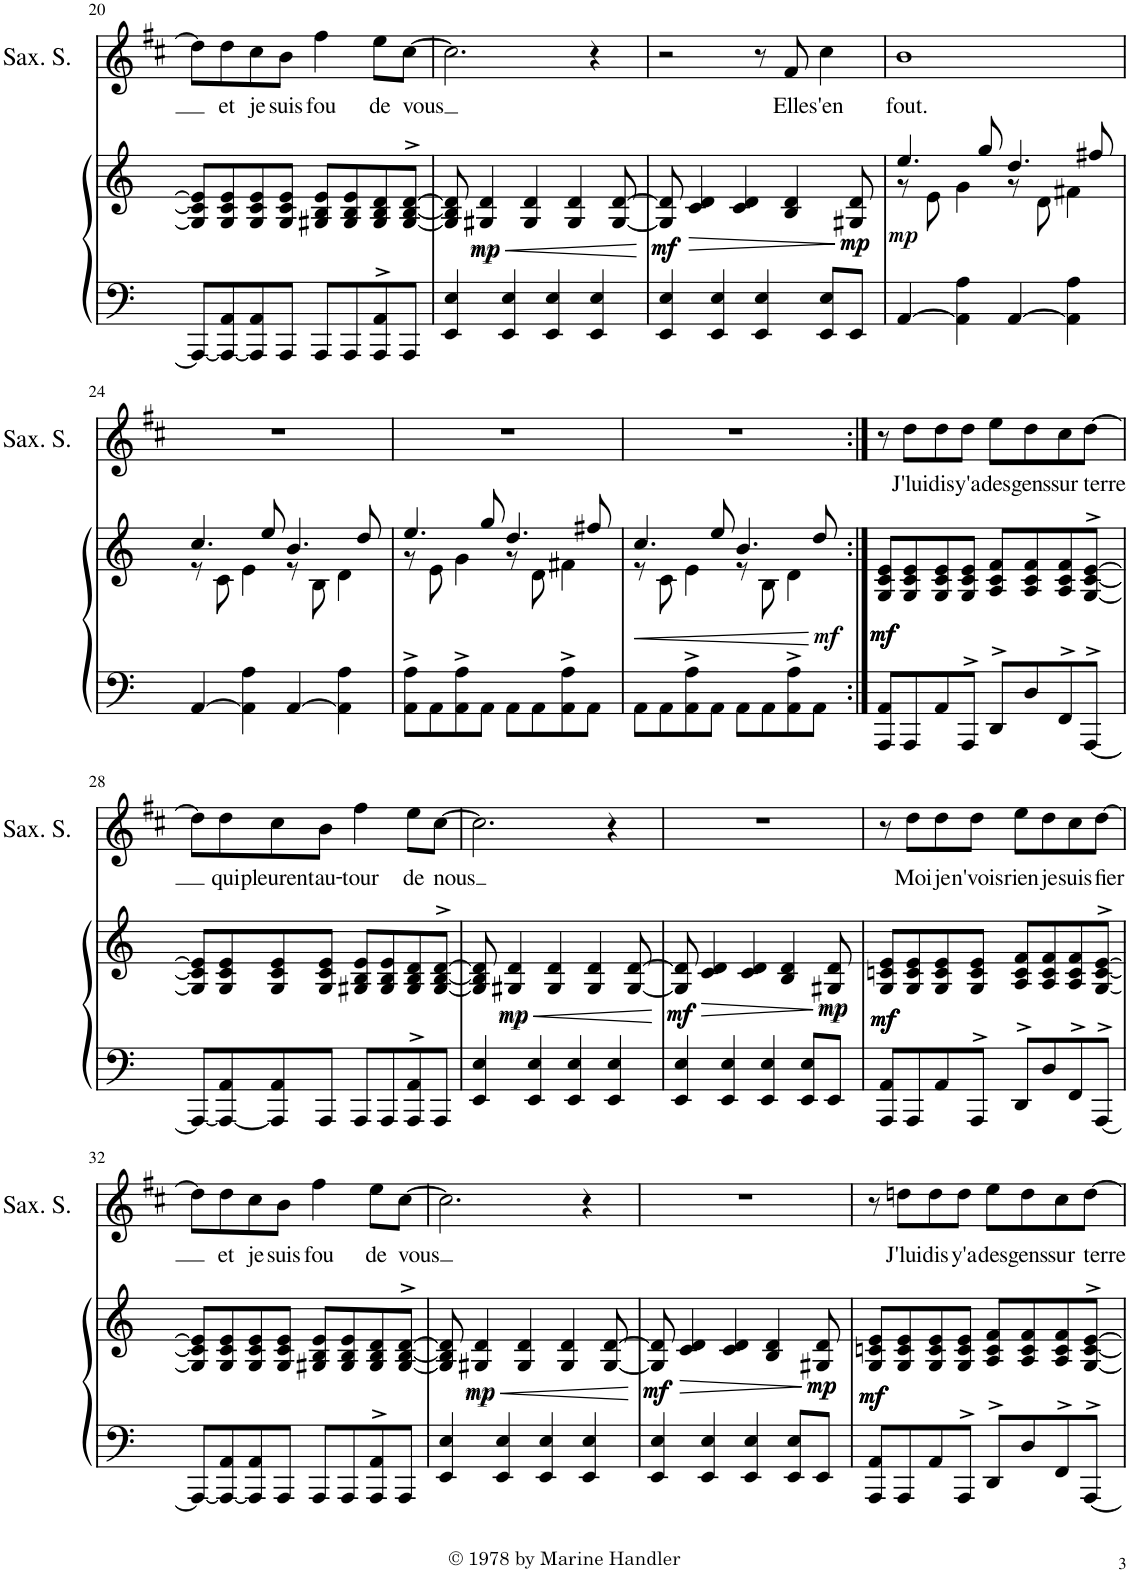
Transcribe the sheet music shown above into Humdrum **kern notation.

**kern	**kern	**dynam	**kern	**text
*part2	*part2	*part2	*part1	*part1
*staff3	*staff2	*staff2/3	*staff1	*staff1
*I"Piano	*	*	*I"Saxophone soprano	*
*I'Pno	*	*	*I'Sax. S.	*
!!LO:PB:g=z
*clefF4	*clefG2	*	*clefG2	*
*	*	*	*Trd1c2	*
*k[]	*k[]	*	*k[f#c#]	*
*M4/4	*M4/4	*	*M4/4	*
=20	=20	=20	=20	=20
8AAA/L_	8G/] 8c/] 8e/]L	.	8dd\L]	.
!	!	!	!	!LO:LY:b
8AAA/_ 8AA/	8G/ 8c/ 8e/	.	8dd\	et
!	!	!	!	!LO:LY:b
8AAA/] 8AA/	8G/ 8c/ 8e/	.	8cc#\	je
!	!	!	!	!LO:LY:b
8AAA/J	8G/ 8c/ 8e/J	.	8b\J	suis
!	!	!	!	!LO:LY:b
8AAA/L	8G#X/ 8B/ 8e/L	.	4ff#\	fou
8AAA/	8G#/ 8B/ 8e/	.	.	.
!	!	!	!	!LO:LY:b
8AAA/^> 8AA/^>	8G#/ 8B/ 8d/	.	8ee\L	de
!	!	!	!	!LO:LY:b
8AAA/J	[8G#/^> [8B/^> [8d/^>J	.	[8cc#\J	vous
=21	=21	=21	=21	=21
4EE/ 4E/	8G#/] 8B/] 8d/]	.	2.cc#\]	.
!	!	!LO:HP:b	!	!
!	!	!LO:DY:n=1:b	!	!
!	!	!LO:DY:n=2:b	!	!
.	4G#X/ 4d/	< mp mp	.	.
4EE/ 4E/	.	.	.	.
.	4G#/ 4d/	.	.	.
4EE/ 4E/	.	.	.	.
.	4G#/ 4d/	.	.	.
4EE/ 4E/	.	.	4r	.
.	[8G#/ [8d/	.	.	.
.	.	[	.	.
=22	=22	=22	=22	=22
!	!	!LO:DY:b	!	!
!	!	!LO:DY:n=1:b	!	!
4EE/ 4E/	8G#/] 8d/]	mf mf	2r	.
!	!	!LO:HP:b	!	!
.	4c/ 4d/	>	.	.
4EE/ 4E/	.	.	.	.
.	4c/ 4d/	.	.	.
4EE/ 4E/	.	.	8r	.
!	!	!	!	!LO:LY:b
.	4B/ 4d/	.	8f#/	Elle
!	!	!	!	!LO:LY:b
8EE/ 8E/L	.	.	4cc#\	s'en
!	!	!LO:DY:n=2:b	!	!
!	!	!LO:DY:n=3:b	!	!
8EE/J	8G#X/ 8d/	] mp mp	.	.
=23	=23	=23	=23	=23
*	*^	*	*	*
!	!	!	!LO:DY:b	!	!LO:LY:b
[4AA/	4.ee/	8r	mp	1b	fout.
.	.	8e\	.	.	.
4AA\] 4A\	.	4g\	.	.	.
.	8gg/	.	.	.	.
[4AA/	4.dd/	8r	.	.	.
.	.	8d\	.	.	.
4AA\] 4A\	.	4f#X\	.	.	.
.	8ff#X/	.	.	.	.
!!LO:LB:g=z
=24	=24	=24	=24	=24	=24
[4AA/	4.cc/	8r	.	1r	.
.	.	8c\	.	.	.
4AA\] 4A\	.	4e\	.	.	.
.	8ee/	.	.	.	.
[4AA/	4.b/	8r	.	.	.
.	.	8B\	.	.	.
4AA\] 4A\	.	4d\	.	.	.
.	8dd/	.	.	.	.
=25	=25	=25	=25	=25	=25
8AA\^> 8A\^>L	4.ee/	8r	.	1r	.
8AA\	.	8e\	.	.	.
8AA\^> 8A\^>	.	4g\	.	.	.
8AA\J	8gg/	.	.	.	.
8AA\L	4.dd/	8r	.	.	.
8AA\	.	8d\	.	.	.
8AA\^> 8A\^>	.	4f#X\	.	.	.
8AA\J	8ff#X/	.	.	.	.
=26	=26	=26	=26	=26	=26
!	!	!	!LO:HP:b	!	!
8AA\L	4.cc/	8r	<	1r	.
8AA\	.	8c\	.	.	.
8AA\^> 8A\^>	.	4e\	.	.	.
8AA\J	8ee/	.	.	.	.
8AA\L	4.b/	8r	.	.	.
8AA\	.	8B\	.	.	.
8AA\^> 8A\^>	.	4d\	.	.	.
!	!	!	!LO:DY:n=1:b	!	!
8AA\J	8dd/	.	[ mf	.	.
*	*v	*v	*	*	*
=27:|!	=27:|!	=27:|!	=27:|!	=27:|!
!	!	!LO:DY:b	!	!
!	!	!LO:DY:n=1:b	!	!
!	!	!LO:DY:n=2:b	!	!
8AAA/ 8AA/L	8G/ 8c/ 8e/L	mf mf mf	8r	.
!	!	!	!	!LO:LY:b
8AAA/	8G/ 8c/ 8e/	.	8dd\L	J'lui
!	!	!	!	!LO:LY:b
8AA/	8G/ 8c/ 8e/	.	8dd\	dis
!	!	!	!	!LO:LY:b
8AAA^>/J	8G/ 8c/ 8e/J	.	8dd\J	y'a
!	!	!	!	!LO:LY:b
8DD^>/L	8A/ 8c/ 8f/L	.	8ee\L	des
!	!	!	!	!LO:LY:b
8D/	8A/ 8c/ 8f/	.	8dd\	gens
!	!	!	!	!LO:LY:b
8FF^>/	8A/ 8c/ 8f/	.	8cc#\	sur
!	!	!	!	!LO:LY:b
[8AAA^>/J	[8G/^> [8c/^> [8e/^>J	.	[8dd\J	terre
!!LO:LB:g=z
=28	=28	=28	=28	=28
8AAA/L_	8G/] 8c/] 8e/]L	.	8dd\L]	.
!	!	!	!	!LO:LY:b
8AAA/_ 8AA/	8G/ 8c/ 8e/	.	8dd\	qui
!	!	!	!	!LO:LY:b
8AAA/] 8AA/	8G/ 8c/ 8e/	.	8cc#\	pleurent
!	!	!	!	!LO:LY:b
8AAA/J	8G/ 8c/ 8e/J	.	8b\J	au-
!	!	!	!	!LO:LY:b
8AAA/L	8G#X/ 8B/ 8e/L	.	4ff#\	-tour
8AAA/	8G#/ 8B/ 8e/	.	.	.
!	!	!	!	!LO:LY:b
8AAA/^> 8AA/^>	8G#/ 8B/ 8d/	.	8ee\L	de
!	!	!	!	!LO:LY:b
8AAA/J	[8G#/^> [8B/^> [8d/^>J	.	[8cc#\J	nous
=29	=29	=29	=29	=29
4EE/ 4E/	8G#/] 8B/] 8d/]	.	2.cc#\]	.
!	!	!LO:HP:b	!	!
!	!	!LO:DY:n=1:b	!	!
!	!	!LO:DY:n=2:b	!	!
.	4G#X/ 4d/	< mp mp	.	.
4EE/ 4E/	.	.	.	.
.	4G#/ 4d/	.	.	.
4EE/ 4E/	.	.	.	.
.	4G#/ 4d/	.	.	.
4EE/ 4E/	.	.	4r	.
.	[8G#/ [8d/	.	.	.
.	.	[	.	.
=30	=30	=30	=30	=30
!	!	!LO:DY:b	!	!
!	!	!LO:DY:n=1:b	!	!
4EE/ 4E/	8G#/] 8d/]	mf mf	1r	.
!	!	!LO:HP:b	!	!
.	4c/ 4d/	>	.	.
4EE/ 4E/	.	.	.	.
.	4c/ 4d/	.	.	.
4EE/ 4E/	.	.	.	.
.	4B/ 4d/	.	.	.
8EE/ 8E/L	.	.	.	.
!	!	!LO:DY:n=2:b	!	!
!	!	!LO:DY:n=3:b	!	!
8EE/J	8G#X/ 8d/	] mp mp	.	.
=31	=31	=31	=31	=31
!	!	!LO:DY:b	!	!
!	!	!LO:DY:n=1:b	!	!
!	!	!LO:DY:n=2:b	!	!
8AAA/ 8AA/L	8G/ 8cn/ 8e/L	mf mf mf	8r	.
!	!	!	!	!LO:LY:b
8AAA/	8G/ 8c/ 8e/	.	8dd\L	Moi
!	!	!	!	!LO:LY:b
8AA/	8G/ 8c/ 8e/	.	8dd\	je
!	!	!	!	!LO:LY:b
8AAA^>/J	8G/ 8c/ 8e/J	.	8dd\J	n'vois
!	!	!	!	!LO:LY:b
8DD^>/L	8A/ 8c/ 8f/L	.	8ee\L	rien
!	!	!	!	!LO:LY:b
8D/	8A/ 8c/ 8f/	.	8dd\	je
!	!	!	!	!LO:LY:b
8FF^>/	8A/ 8c/ 8f/	.	8cc#\	suis
!	!	!	!	!LO:LY:b
[8AAA^>/J	[8G/^> [8c/^> [8e/^>J	.	[8dd\J	fier
!!LO:LB:g=z
=32	=32	=32	=32	=32
8AAA/L_	8G/] 8c/] 8e/]L	.	8dd\L]	.
!	!	!	!	!LO:LY:b
8AAA/_ 8AA/	8G/ 8c/ 8e/	.	8dd\	et
!	!	!	!	!LO:LY:b
8AAA/] 8AA/	8G/ 8c/ 8e/	.	8cc#\	je
!	!	!	!	!LO:LY:b
8AAA/J	8G/ 8c/ 8e/J	.	8b\J	suis
!	!	!	!	!LO:LY:b
8AAA/L	8G#X/ 8B/ 8e/L	.	4ff#\	fou
8AAA/	8G#/ 8B/ 8e/	.	.	.
!	!	!	!	!LO:LY:b
8AAA/^> 8AA/^>	8G#/ 8B/ 8d/	.	8ee\L	de
!	!	!	!	!LO:LY:b
8AAA/J	[8G#/^> [8B/^> [8d/^>J	.	[8cc#\J	vous
=33	=33	=33	=33	=33
4EE/ 4E/	8G#/] 8B/] 8d/]	.	2.cc#\]	.
!	!	!LO:HP:b	!	!
!	!	!LO:DY:n=1:b	!	!
!	!	!LO:DY:n=2:b	!	!
.	4G#X/ 4d/	< mp mp	.	.
4EE/ 4E/	.	.	.	.
.	4G#/ 4d/	.	.	.
4EE/ 4E/	.	.	.	.
.	4G#/ 4d/	.	.	.
4EE/ 4E/	.	.	4r	.
.	[8G#/ [8d/	.	.	.
.	.	[	.	.
=34	=34	=34	=34	=34
!	!	!LO:DY:b	!	!
!	!	!LO:DY:n=1:b	!	!
4EE/ 4E/	8G#/] 8d/]	mf mf	1r	.
!	!	!LO:HP:b	!	!
.	4c/ 4d/	>	.	.
4EE/ 4E/	.	.	.	.
.	4c/ 4d/	.	.	.
4EE/ 4E/	.	.	.	.
.	4B/ 4d/	.	.	.
8EE/ 8E/L	.	.	.	.
!	!	!LO:DY:n=2:b	!	!
!	!	!LO:DY:n=3:b	!	!
8EE/J	8G#X/ 8d/	] mp mp	.	.
=35	=35	=35	=35	=35
!	!	!LO:DY:b	!	!
!	!	!LO:DY:n=1:b	!	!
!	!	!LO:DY:n=2:b	!	!
8AAA/ 8AA/L	8G/ 8cn/ 8e/L	mf mf mf	8r	.
!	!	!	!	!LO:LY:b
8AAA/	8G/ 8c/ 8e/	.	8ddn\L	J'lui
!	!	!	!	!LO:LY:b
8AA/	8G/ 8c/ 8e/	.	8dd\	dis
!	!	!	!	!LO:LY:b
8AAA^>/J	8G/ 8c/ 8e/J	.	8dd\J	y'a
!	!	!	!	!LO:LY:b
8DD^>/L	8A/ 8c/ 8f/L	.	8ee\L	des
!	!	!	!	!LO:LY:b
8D/	8A/ 8c/ 8f/	.	8dd\	gens
!	!	!	!	!LO:LY:b
8FF^>/	8A/ 8c/ 8f/	.	8cc#\	sur
!	!	!	!	!LO:LY:b
[8AAA^>/J	[8G/^> [8c/^> [8e/^>J	.	[8dd\J	terre
=	=	=	=	=
*-	*-	*-	*-	*-
